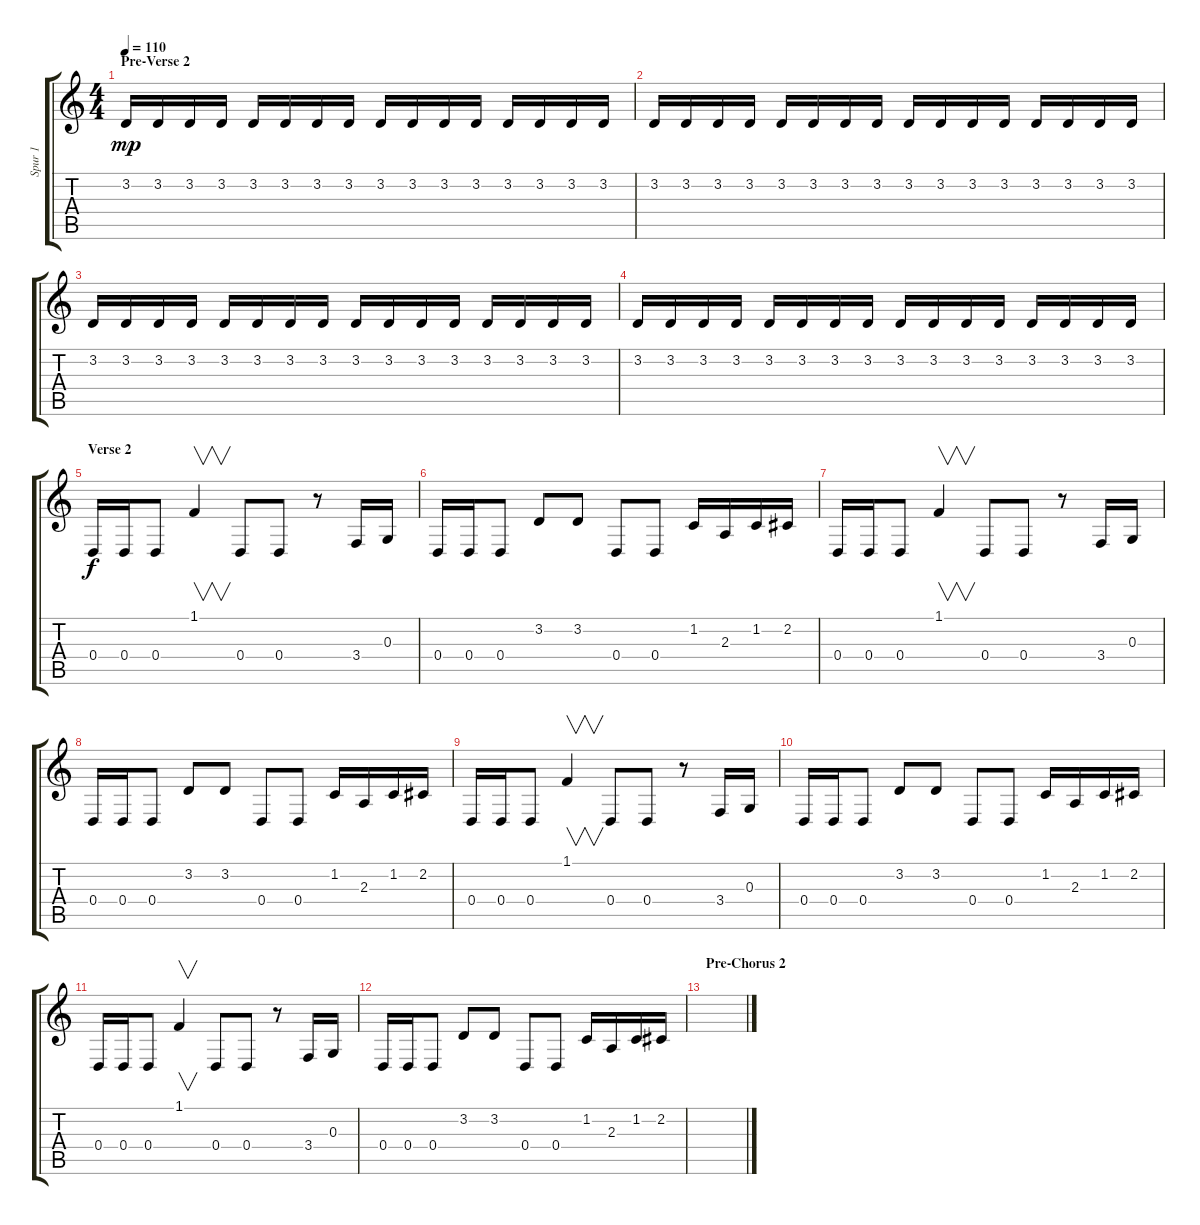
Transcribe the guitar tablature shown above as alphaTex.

\track ("Spur 1" "Spur 1") {instrument pad3polysynth}
\staff {score tabs}
\tuning (E4 B3 G3 D3 A2 D2) {hide}
\ts (4 4)
\section ("" "Pre-Verse 2")
\tempo 110
\clef g2
\ks c
3.2.16{dy mp} 3.2.16 3.2.16 3.2.16 3.2.16 3.2.16 3.2.16 3.2.16 3.2.16 3.2.16 3.2.16 3.2.16 3.2.16 3.2.16 3.2.16 3.2.16 |
3.2.16 3.2.16 3.2.16 3.2.16 3.2.16 3.2.16 3.2.16 3.2.16 3.2.16 3.2.16 3.2.16 3.2.16 3.2.16 3.2.16 3.2.16 3.2.16 |
3.2.16 3.2.16 3.2.16 3.2.16 3.2.16 3.2.16 3.2.16 3.2.16 3.2.16 3.2.16 3.2.16 3.2.16 3.2.16 3.2.16 3.2.16 3.2.16 |
3.2.16 3.2.16 3.2.16 3.2.16 3.2.16 3.2.16 3.2.16 3.2.16 3.2.16 3.2.16 3.2.16 3.2.16 3.2.16 3.2.16 3.2.16 3.2.16 |
\section ("" "Verse 2")
0.4.16{dy f} 0.4.16 0.4.8 1.1.4{v} 0.4.8 0.4.8 r.8 3.4.16 0.3.16 |
0.4.16 0.4.16 0.4.8 3.2.8 3.2.8 0.4.8 0.4.8 1.2.16 2.3.16 1.2.16 2.2.16 |
0.4.16 0.4.16 0.4.8 1.1.4{v} 0.4.8 0.4.8 r.8 3.4.16 0.3.16 |
0.4.16 0.4.16 0.4.8 3.2.8 3.2.8 0.4.8 0.4.8 1.2.16 2.3.16 1.2.16 2.2.16 |
0.4.16 0.4.16 0.4.8 1.1.4{v} 0.4.8 0.4.8 r.8 3.4.16 0.3.16 |
0.4.16 0.4.16 0.4.8 3.2.8 3.2.8 0.4.8 0.4.8 1.2.16 2.3.16 1.2.16 2.2.16 |
0.4.16 0.4.16 0.4.8 1.1.4{v} 0.4.8 0.4.8 r.8 3.4.16 0.3.16 |
0.4.16 0.4.16 0.4.8 3.2.8 3.2.8 0.4.8 0.4.8 1.2.16 2.3.16 1.2.16 2.2.16 |
\section ("" "Pre-Chorus 2")
